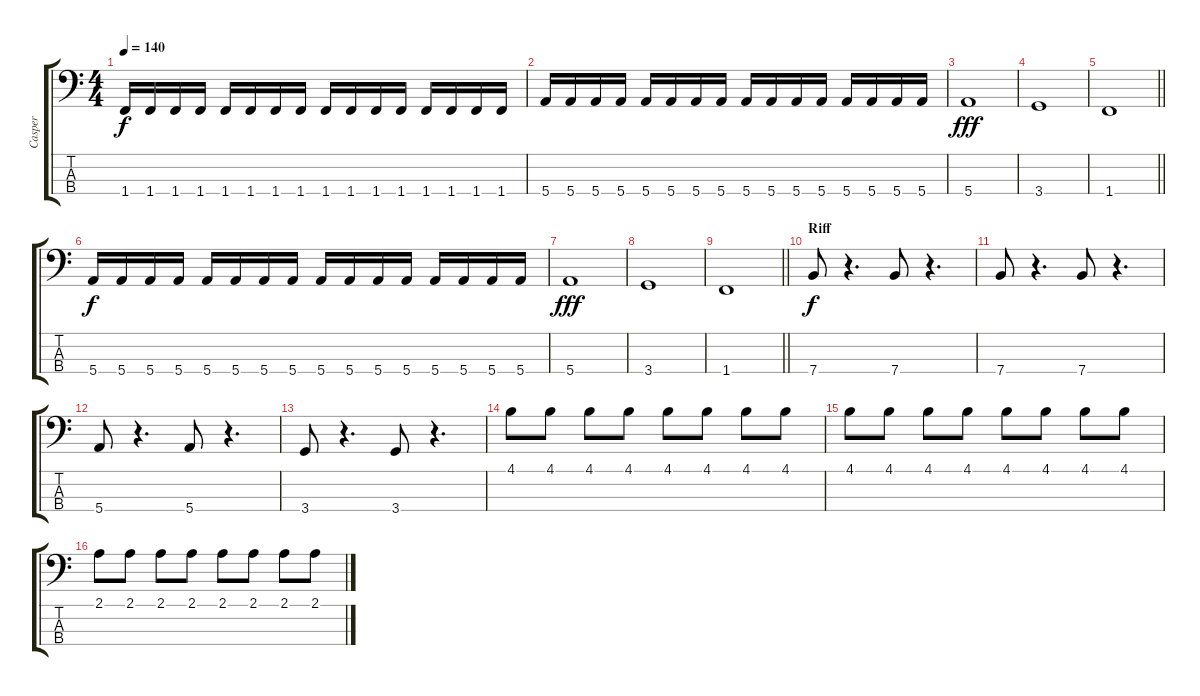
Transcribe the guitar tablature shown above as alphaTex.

\track ("Casper" "Casper") {instrument electricbasspick}
\staff {score tabs}
\tuning (G2 D2 A1 E1) {hide}
\ts (4 4)
\tempo 140
\clef f4
\ks c
1.4.16{dy f} 1.4.16 1.4.16 1.4.16 1.4.16 1.4.16 1.4.16 1.4.16 1.4.16 1.4.16 1.4.16 1.4.16 1.4.16 1.4.16 1.4.16 1.4.16 |
5.4.16 5.4.16 5.4.16 5.4.16 5.4.16 5.4.16 5.4.16 5.4.16 5.4.16 5.4.16 5.4.16 5.4.16 5.4.16 5.4.16 5.4.16 5.4.16 |
5.4.1{dy fff} |
3.4.1 |
\barLineRight lightlight
1.4.1 |
5.4.16{dy f} 5.4.16 5.4.16 5.4.16 5.4.16 5.4.16 5.4.16 5.4.16 5.4.16 5.4.16 5.4.16 5.4.16 5.4.16 5.4.16 5.4.16 5.4.16 |
5.4.1{dy fff} |
3.4.1 |
\barLineRight lightlight
1.4.1 |
\section ("" "Riff")
7.4.8{dy f} r.4{d} 7.4.8 r.4{d} |
7.4.8 r.4{d} 7.4.8 r.4{d} |
5.4.8 r.4{d} 5.4.8 r.4{d} |
3.4.8 r.4{d} 3.4.8 r.4{d} |
4.1.8 4.1.8 4.1.8 4.1.8 4.1.8 4.1.8 4.1.8 4.1.8 |
4.1.8 4.1.8 4.1.8 4.1.8 4.1.8 4.1.8 4.1.8 4.1.8 |
2.1.8 2.1.8 2.1.8 2.1.8 2.1.8 2.1.8 2.1.8 2.1.8
